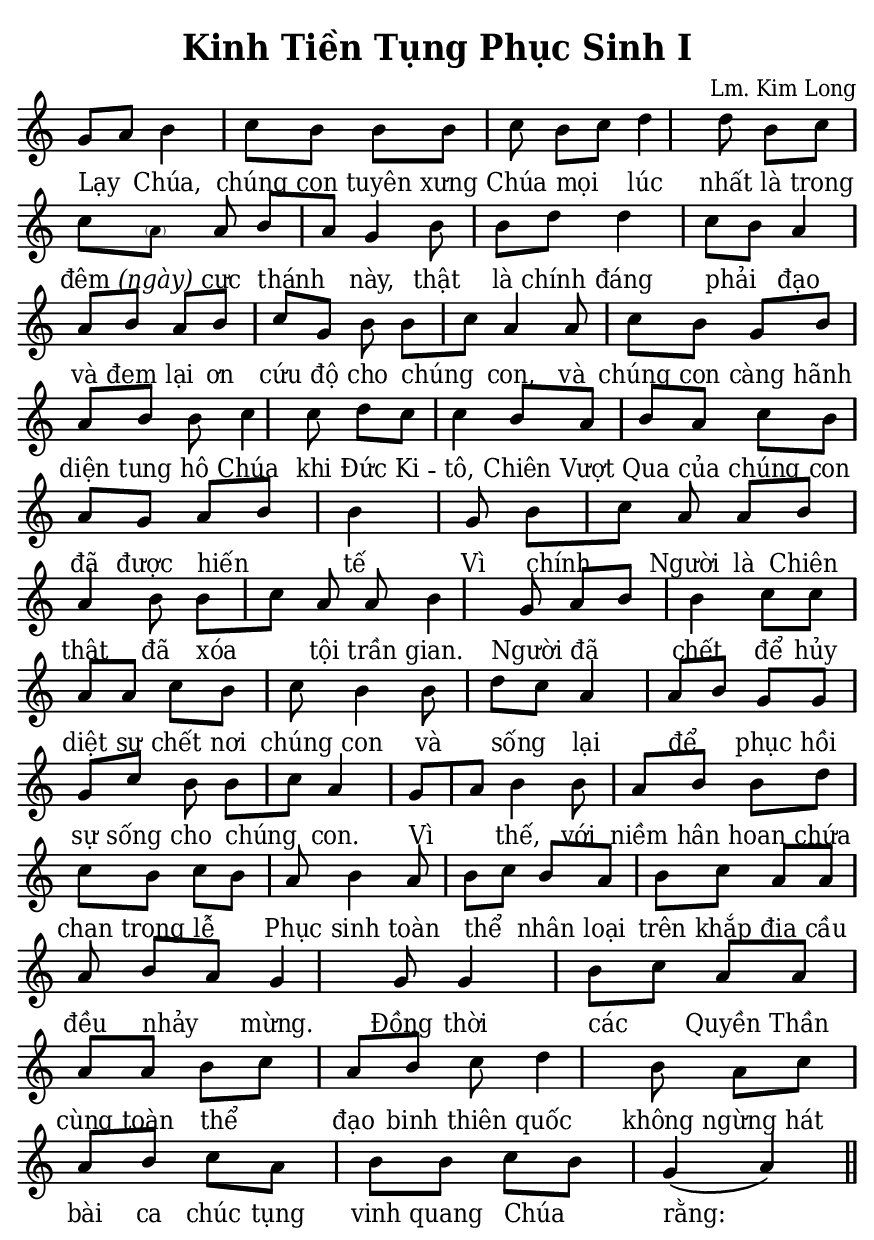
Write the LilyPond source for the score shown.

% Cài đặt chung\
\version "2.22.1"
\include "english.ly"
\include "gregorian.ly"

\header {
  title = "Kinh Tiền Tụng Phục Sinh I"
  composer = "Lm. Kim Long"
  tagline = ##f
}

% Nhạc phiên khúc
nhacPhienKhucSop = \relative c'' {
  g8 \hide ([a]) b4 c8 b b b c b \hide ([c]) d4 d8 b c
  c
  \once \override NoteColumn.force-hshift = #1.5
  \tweak font-size #-2
  \parenthesize
  a
  a b \hide ([a]) g4 b8 b d d4 c8 \hide ([b]) a4 a8 b a b
  c g b b \hide ([c]) a4 a8 c b g b a b b c4
  c8 d c c4 b8 a b a c b a g a \hide ([b]) b4 \bar "|"
  g8 b \hide ([c]) a a b a4 b8 b \hide ([c]) a a b4 g8
  a \hide ([b]) b4 c8 c a a c b c b4 b8 d \hide ([c]) a4 a8 \hide ([b])
  g g g c b b \hide ([c]) a4 \bar "|" g8 \hide ([a]) b4 b8 a b b d
  c b c \hide ([b]) a b4 a8 b \hide ([c]) b a b c a a
  a b \hide ([a]) g4 g8 g4 b8 \hide ([c]) a a a a b \hide ([c]) a b
  c d4 b8 a c a b c a b b c \hide ([b]) g4 (a) \bar "||"
}

% Lời phiên khúc
loiPhienKhucSop = \lyrics {
  Lạy Chúa, chúng con tuyên xưng Chúa mọi lúc
  nhất là trong đêm
	  \override Lyrics.LyricText.font-shape = #'italic
	  (ngày)
	\revert Lyrics.LyricText.font-shape
  cực thánh này, thật là chính đáng phải đạo
  và đem lại ơn cứu độ cho chúng con,
  và chúng con càng hãnh diện tung hô Chúa khi Đức Ki -- tô,
  Chiên Vượt Qua của chúng con đã được hiến tế
  Vì chính Người là Chiên thật đã xóa tội trần gian.
  Người đã chết để hủy diệt sự chết nơi chúng con
  và sống lại để phục hồi sự sống cho chúng con.
  Vì thế, với niềm hân hoan chứa chan trong lễ Phục sinh
  toàn thể nhân loại trên khắp địa cầu đều nhảy mừng.
  Đồng thời các Quyền Thần cùng toàn thể đạo binh thiên quốc
  không ngừng hát bài ca chúc tụng vinh quang Chúa rằng:
}

% Dàn trang
\paper {
  #(set-paper-size "a5")
  top-margin = 3\mm
  bottom-margin = 3\mm
  left-margin = 3\mm
  right-margin = 3\mm
  #(define fonts
	 (make-pango-font-tree "Deja Vu Serif Condensed"
	 		       "Deja Vu Serif Condensed"
			       "Deja Vu Serif Condensed"
			       (/ 20 20)))
  print-page-number = ##f
  page-count = 1
}

TongNhip = {
  \key c \major \time 2/4
  \set Timing.beamExceptions = #'()
  \set Timing.baseMoment = #(ly:make-moment 1/4)
}

\score {
  \new ChoirStaff <<
    \new Staff \with {
      \remove "Time_signature_engraver"
    }
    <<
      \new Voice = "beSop" {
        \clef treble \TongNhip \nhacPhienKhucSop
      }
      \new Lyrics \lyricsto beSop \loiPhienKhucSop
    >>
  >>
  \layout {
    \override Staff.TimeSignature.transparent = ##t
    \override Lyrics.LyricSpace.minimum-distance = #0.8
    \override Score.BarNumber.break-visibility = ##(#f #f #f)
    \override Score.SpacingSpanner.uniform-stretching = ##t
    \override Score.SpacingSpanner.packed-spacing = ##f
    \set Score.defaultBarType = ""
    \set Score.barAlways = ##t
    ragged-last = ##f
  } 
}
